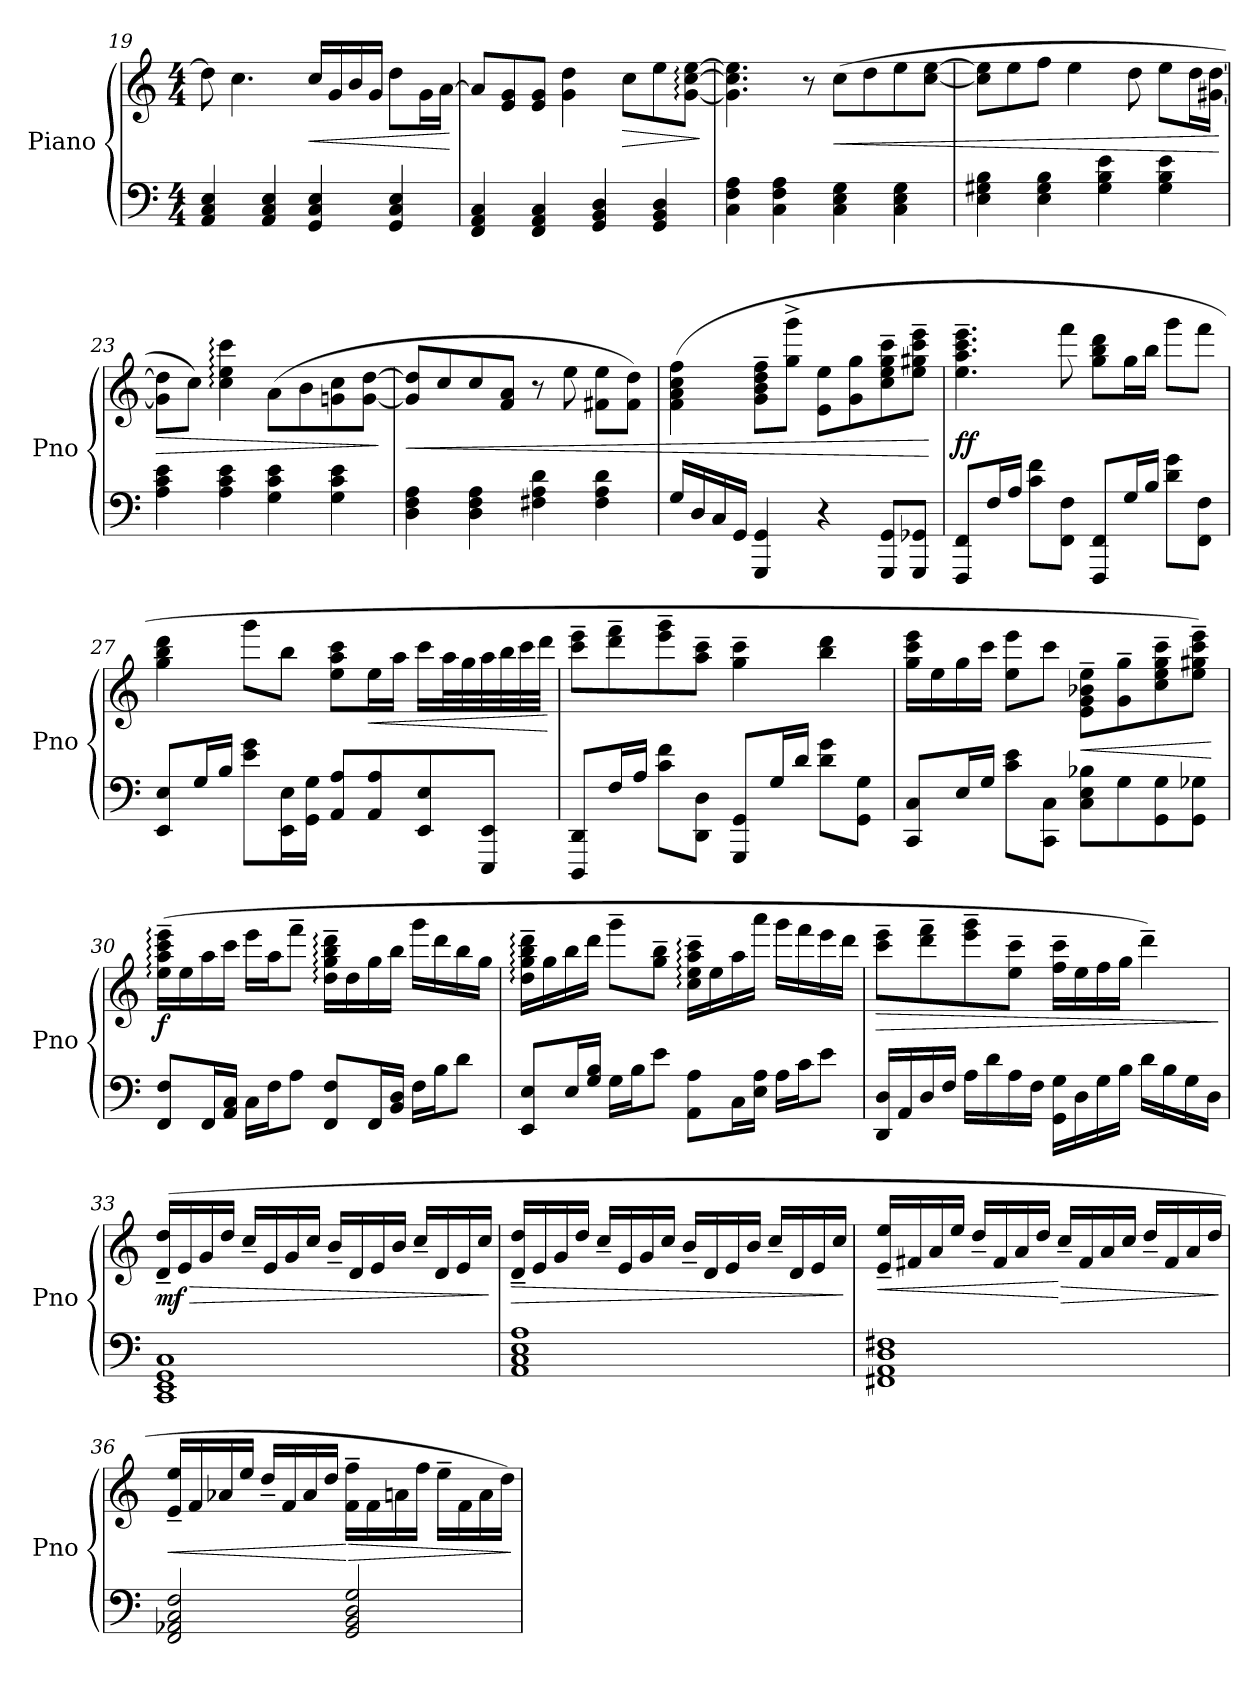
**kern	**kern	**dynam
*part1	*part1	*part1
*staff2	*staff1	*staff1/2
*I"Piano	*	*
*I'Pno	*	*
!!LO:LB:g=z
*clefF4	*clefG2	*
*k[]	*k[]	*
*M4/4	*M4/4	*
=19	=19	=19
4AA/ 4C/ 4E/	8dd\]	.
.	4.cc\	.
4AA/ 4C/ 4E/	.	.
!	!	!LO:HP:b
4GG/ 4C/ 4E/	16cc/LL	<
.	16g/	.
.	16b/	.
.	16g/JJ	.
4GG/ 4C/ 4E/	8dd\L	.
.	16g\L	.
.	[16a\JJ	.
.	.	[
=20	=20	=20
4FF/ 4AA/ 4C/	8a/L]	.
.	8e/ 8g/	.
4FF/ 4AA/ 4C/	8e/ 8g/J	.
.	4g\ 4dd\	.
4GG/ 4BB/ 4D/	.	.
!	!	!LO:HP:b
.	8cc\L	>
4GG/ 4BB/ 4D/	8ee\	.
.	[8g\: [8cc\: [8ee\:J	.
.	.	]
=21	=21	=21
4C\ 4F\ 4A\	4.g\] 4.cc\] 4.ee\]	.
4C\ 4F\ 4A\	.	.
.	8r	.
!	!	!LO:HP:b
4C\ 4E\ 4G\	(8cc\L	<
.	8dd\	.
4C\ 4E\ 4G\	8ee\	.
.	[8cc\ [8ee\J	.
=22	=22	=22
4E\ 4G#X\ 4B\	8cc\] 8ee\]L	.
.	8ee\	.
4E\ 4G#\ 4B\	8ff\J	.
.	4ee\	.
4G#\ 4B\ 4e\	.	.
.	8dd\	.
4G#\ 4B\ 4e\	8ee\L	.
.	16dd\L	.
.	[16g#X\ [16dd\JJ	.
.	.	[
=23	=23	=23
!	!	!LO:HP:b
4A\ 4c\ 4e\	8g#\] 8dd\]L	>
.	8cc\J)	.
4A\ 4c\ 4e\	4cc\: 4ee\: 4ccc\:	.
4G\ 4c\ 4e\	(8a\L	.
.	8b\	.
4G\ 4c\ 4e\	8gn\ 8cc\	.
.	[8g\ [8dd\J	.
.	.	]
!!LO:PB:g=z
=24	=24	=24
!	!	!LO:HP:b
4D\ 4F\ 4A\	8g/] 8dd/]L	<
.	8cc/	.
4D\ 4F\ 4A\	8cc/	.
.	8f/ 8a/J	.
4F#X\ 4A\ 4d\	8r	.
.	8ee\	.
4F#\ 4A\ 4d\	8f#X\ 8ee\L	.
.	8f#\ 8dd\J)	.
=25	=25	=25
16G/LL	(4f\ 4a\ 4cc\ 4ff\	.
16D/	.	.
16C/	.	.
16GG/JJ	.	.
4GGG/ 4GG/	8g\~ 8b\~ 8dd\~ 8ff\~L	.
.	8gg\^ 8ggg\^J	.
4r	8e\ 8ee\L	.
.	8g\ 8gg\	.
8GGG/ 8GG/L	8cc\~ 8ee\~ 8gg\~ 8ccc\~	.
8GGG/ 8GG-X/J	8ee\~ 8gg#X\~ 8ccc\~ 8eee\~J	.
.	.	[
=26	=26	=26
!	!	!LO:DY:a=2
8FFF/ 8FF/L	4.ee\~ 4.aa\~ 4.ccc\~ 4.eee\~	ff
16F/L	.	.
16A/JJ	.	.
8c\ 8f\L	.	.
8FF\ 8F\J	8fff\	.
8FFF/ 8FF/L	8gg\ 8bb\ 8ddd\L	.
16G/L	16gg\L	.
16B/JJ	16bb\JJ	.
8d\ 8g\L	8ggg\L	.
8FF\ 8F\J	8fff\J	.
!!LO:LB:g=z
=27	=27	=27
8EE/ 8E/L	4gg\ 4bb\ 4ddd\	.
16G/L	.	.
16B/JJ	.	.
8e\ 8g\L	8ggg\L	.
16EE\ 16E\L	8bb\J	.
16GG\ 16G\JJ	.	.
8AA/ 8A/L	8ee\ 8aa\ 8ccc\L	.
!	!	!LO:HP:b
8AA/ 8A/	16ee\L	<
.	16aa\JJ	.
8EE/ 8E/	16ccc\LL	.
.	32aa\L	.
.	32gg\	.
8EEE/ 8EE/J	32aa\	.
.	32bb\	.
.	32ccc\	.
.	32ddd\JJJ	.
.	.	[
=28	=28	=28
8DDD/ 8DD/L	8ccc\~ 8eee\~L	.
16F/L	8ddd\~ 8fff\~	.
16A/JJ	.	.
8c\ 8f\L	8eee\~ 8ggg\~	.
8DD\ 8D\J	8aa\~ 8ccc\~J	.
8GGG/ 8GG/L	4gg\~ 4ccc\~	.
16G/L	.	.
16d/JJ	.	.
8d\ 8g\L	4bb\ 4ddd\	.
8GG\ 8G\J	.	.
=29	=29	=29
8CC/ 8C/L	16gg\ 16ccc\ 16eee\LL	.
.	16ee\	.
16E/L	16gg\	.
16G/JJ	16ccc\JJ	.
8c\ 8e\L	8ee\ 8eee\L	.
8CC\ 8C\J	8ccc\J	.
!	!	!LO:HP:b
8C\ 8E\ 8B-X\L	8e\~ 8g\~ 8b-X\~ 8ee\~L	<
8G\	8g\~ 8gg\~	.
8GG\ 8G\	8cc\~ 8ee\~ 8gg\~ 8ccc\~	.
8GG\ 8G-X\J	8ee\~ 8gg#X\~ 8ccc\~ 8eee\~J)	.
.	.	[
!!LO:LB:g=z
=30	=30	=30
!	!	!LO:DY:b
8FF/ 8F/L	(16ee\:~ 16aa\:~ 16ccc\:~ 16eee\:~LL	f
.	16ee\	.
16FF/L	16aa\	.
16AA/ 16C/JJ	16ccc\JJ	.
16C\LL	16eee\LL	.
16F\J	16aa\J	.
8A\J	8fff~\J	.
8FF/ 8F/L	16dd\:~ 16gg\:~ 16bb\:~ 16ddd\:~LL	.
.	16dd\	.
16FF/L	16gg\	.
16BB/ 16D/JJ	16bb\JJ	.
16F\LL	16ggg\LL	.
16B\J	16ddd\	.
8d\J	16bb\	.
.	16gg\JJ	.
=31	=31	=31
8EE/ 8E/L	16dd\:~ 16gg\:~ 16bb\:~ 16ddd\:~LL	.
.	16gg\	.
16E/L	16bb\	.
16G/ 16B/JJ	16ddd\JJ	.
16G\LL	8ggg~\L	.
16B\J	.	.
8e\J	8gg\~ 8bb\~J	.
8AA\ 8A\L	16cc\:~ 16ee\:~ 16aa\:~ 16ccc\:~LL	.
.	16ee\	.
16C\L	16aa\	.
16E\ 16A\JJ	16aaa\JJ	.
16A\LL	16ggg\LL	.
16c\J	16fff\	.
8e\J	16eee\	.
.	16ddd\JJ	.
!!LO:LB:g=z
=32	=32	=32
!	!	!LO:HP:b
16DD/ 16D/LL	8ccc\~ 8eee\~L	>
16AA/	.	.
16D/	8ddd\~ 8fff\~	.
16F/JJ	.	.
16A\LL	8eee\~ 8ggg\~	.
16d\	.	.
16A\	8ee\~ 8ccc\~J	.
16F\JJ	.	.
16GG\ 16G\LL	16ff\~ 16ccc\~LL	.
16D\	16ee\	.
16G\	16ff\	.
16B\JJ	16gg\JJ	.
16d\LL	4ddd~\)	.
16B\	.	.
16G\	.	.
16D\JJ	.	.
.	.	]
=33	=33	=33
!	!	!LO:HP:b
!	!	!LO:DY:n=1:b
1CC 1EE 1GG 1C	(16d/~ 16dd/~LL	> mf
.	16e/	.
.	16g/	.
.	16dd/JJ	.
.	16cc~/LL	.
.	16e/	.
.	16g/	.
.	16cc/JJ	.
.	16b~/LL	.
.	16d/	.
.	16e/	.
.	16b/JJ	.
.	16cc~/LL	.
.	16d/	.
.	16e/	.
.	16cc/JJ	.
.	.	]
=34	=34	=34
!	!	!LO:HP:b
1AA 1C 1E 1A	16d/~ 16dd/~LL	>
.	16e/	.
.	16g/	.
.	16dd/JJ	.
.	16cc~/LL	.
.	16e/	.
.	16g/	.
.	16cc/JJ	.
.	16b~/LL	.
.	16d/	.
.	16e/	.
.	16b/JJ	.
.	16cc~/LL	.
.	16d/	.
.	16e/	.
.	16cc/JJ	.
.	.	]
!!LO:LB:g=z
=35	=35	=35
!	!	!LO:HP:b
1FF#X 1AA 1D 1F#X	16e/~ 16ee/~LL	<
.	16f#X/	.
.	16a/	.
.	16ee/JJ	.
.	16dd~/LL	.
.	16f#/	.
.	16a/	.
.	16dd/JJ	.
!	!	!LO:HP:n=1:b
.	16cc~/LL	[ >
.	16f#/	.
.	16a/	.
.	16cc/JJ	.
.	16dd~/LL	.
.	16f#/	.
.	16a/	.
.	16dd/JJ	.
.	.	]
=36	=36	=36
!	!	!LO:HP:b
2FF/ 2AA-X/ 2C/ 2F/	16e/~ 16ee/~LL	<
.	16f/	.
.	16a-X/	.
.	16ee/JJ	.
.	16dd~/LL	.
.	16f/	.
.	16a-/	.
.	16dd/JJ	.
!	!	!LO:HP:n=1:b
2GG/ 2BB/ 2D/ 2G/	16f\~ 16ff\~LL	[ >
.	16f\	.
.	16an\	.
.	16ff\JJ	.
.	16ee~\LL	.
.	16f\	.
.	16a\	.
.	16dd\JJ)	.
.	.	]
=	=	=
*-	*-	*-
